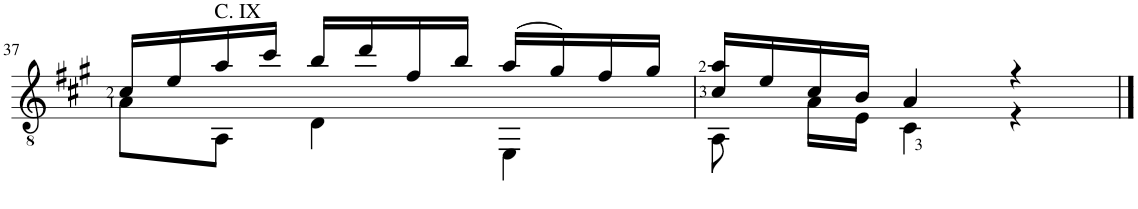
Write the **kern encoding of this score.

**kern
*part1
*staff1
*I"Guitar
*I'Guit.
!!LO:PB:g=z
*clefGv2
*k[f#c#g#]
*M3/4
=37
*^
16c#/LL	8A\L
16e/	.
!LO:TX:a:t=C. IX	!
16a/	8AA\J
16cc#/JJ	.
16b/LL	4D\
16dd/	.
16f#/	.
16b/JJ	.
(16a/LL	4EE\
16g#/)	.
16f#/	.
16g#/JJ	.
=38	=38
16c#/ 16a/LL	8AA\
16e/	.
16c#/	16A\LL
16B/JJ	16E\JJ
4A/	4C#\
4r	4r
*v	*v
==
*-
